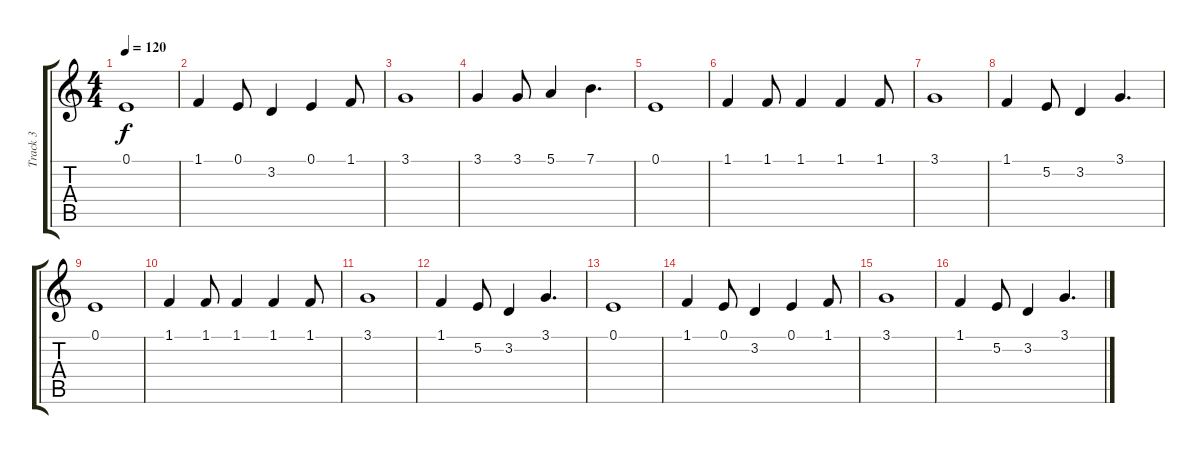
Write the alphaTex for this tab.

\track ("Track 3" "Track 3") {instrument viola}
\staff {score tabs}
\tuning (E4 B3 G3 D3 A2 E2) {hide}
\ts (4 4)
\tempo 120
\clef g2
\ks c
0.1.1{dy f} |
1.1.4 0.1.8 3.2.4 0.1.4 1.1.8 |
3.1.1 |
3.1.4 3.1.8 5.1.4 7.1.4{d} |
0.1.1 |
1.1.4 1.1.8 1.1.4 1.1.4 1.1.8 |
3.1.1 |
1.1.4 5.2.8 3.2.4 3.1.4{d} |
0.1.1 |
1.1.4 1.1.8 1.1.4 1.1.4 1.1.8 |
3.1.1 |
1.1.4 5.2.8 3.2.4 3.1.4{d} |
0.1.1 |
1.1.4 0.1.8 3.2.4 0.1.4 1.1.8 |
3.1.1 |
1.1.4 5.2.8 3.2.4 3.1.4{d}
